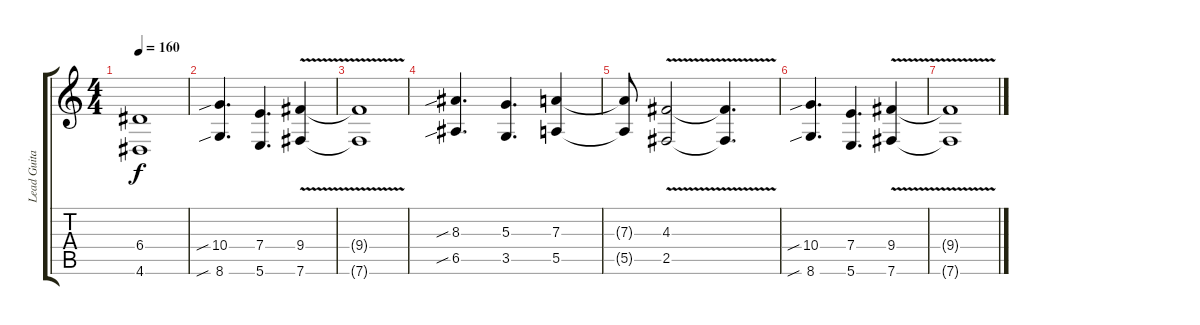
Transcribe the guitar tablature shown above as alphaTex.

\track ("Lead Guitar" "Lead Guita") {instrument electricguitarjazz}
\staff {score tabs}
\tuning (B3 Gb3 D3 A2 E2 B1) {hide}
\ts (4 4)
\tempo 160
\clef g2
\ks c
(6.4{t} 4.6{t}).1{dy f} |
(10.4{sib} 8.6{sib}).4{d} (7.4 5.6).4{d} (9.4{v} 7.6{v}).4 |
(9.4{t} 7.6{t}).1 |
(8.3{sib} 6.5{sib}).4{d} (5.3 3.5).4{d} (7.3 5.5).4 |
(7.3{t} 5.5{t}).8 (4.3{v} 2.5{v}).2 (4.3{t} 2.5{t}).4{d} |
(10.4{sib} 8.6{sib}).4{d} (7.4 5.6).4{d} (9.4{v} 7.6{v}).4 |
(9.4{t} 7.6{t}).1
